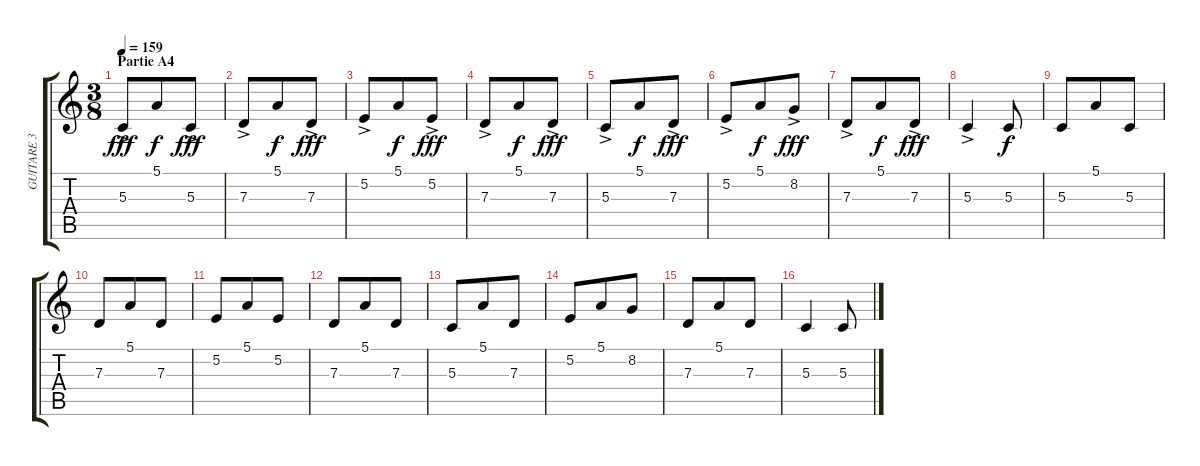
\track ("GUITARE 3" "GUITARE 3") {instrument acousticgrandpiano}
\staff {score tabs}
\tuning (E4 B3 G3 D3 A2 E2) {hide}
\ts (3 8)
\section ("" "Partie A4")
\tempo 159
\clef g2
\ks c
5.3{ac}.8{dy fff} 5.1.8{dy f} 5.3{ac}.8{dy fff} |
7.3{ac}.8 5.1.8{dy f} 7.3{ac}.8{dy fff} |
5.2{ac}.8 5.1.8{dy f} 5.2{ac}.8{dy fff} |
7.3{ac}.8 5.1.8{dy f} 7.3{ac}.8{dy fff} |
5.3{ac}.8 5.1.8{dy f} 7.3{ac}.8{dy fff} |
5.2{ac}.8 5.1.8{dy f} 8.2{ac}.8{dy fff} |
7.3{ac}.8 5.1.8{dy f} 7.3{ac}.8{dy fff} |
5.3{ac}.4 5.3.8{dy f} |
5.3.8 5.1.8 5.3.8 |
7.3.8 5.1.8 7.3.8 |
5.2.8 5.1.8 5.2.8 |
7.3.8 5.1.8 7.3.8 |
5.3.8 5.1.8 7.3.8 |
5.2.8 5.1.8 8.2.8 |
7.3.8 5.1.8 7.3.8 |
5.3.4 5.3.8
